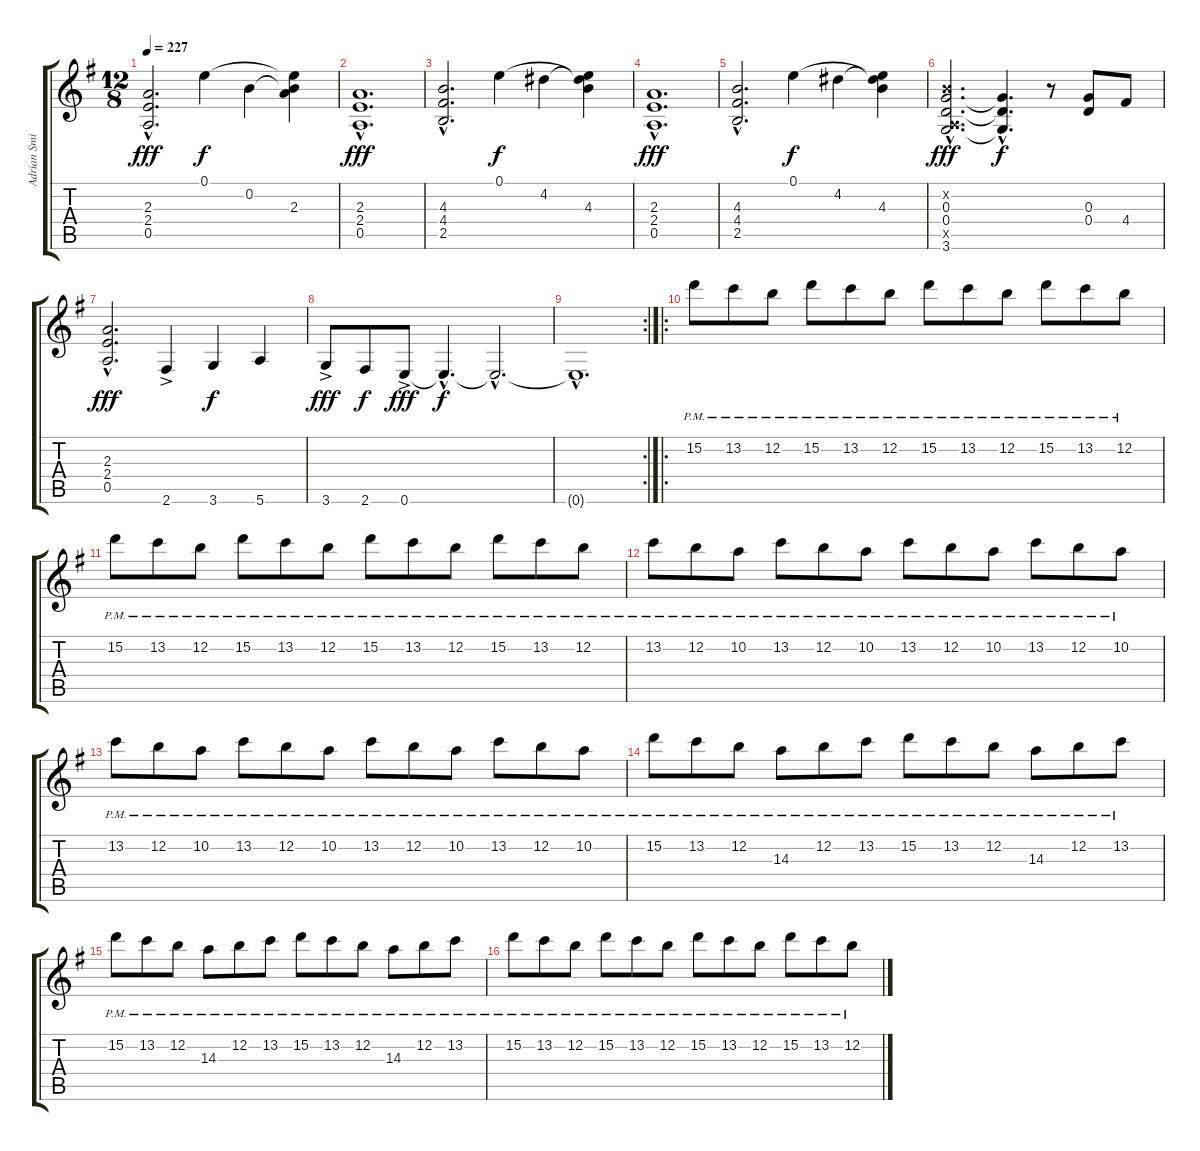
\track ("Adrian Smith" "Adrian Smi") {instrument distortionguitar}
\staff {score tabs}
\tuning (E4 B3 G3 D3 A2 E2) {hide}
\ts (12 8)
\tempo 227
\clef g2
\ks g
(2.3{hac} 2.4{hac} 0.5{hac}).2{d dy fff} 0.1.4{dy f} 0.2.4 (0.1{t} 0.2{t} 2.3).4 |
(2.3{hac} 2.4{hac} 0.5{hac}).1{d dy fff} |
(4.3{hac} 4.4{hac} 2.5{hac}).2{d} 0.1.4{dy f} 4.2.4 (0.1{t} 4.2{t} 4.3).4 |
(2.3{hac} 2.4{hac} 0.5{hac}).1{d dy fff} |
(4.3{hac} 4.4{hac} 2.5{hac}).2{d} 0.1.4{dy f} 4.2.4 (0.1{t} 4.2{t} 4.3).4 |
(0.2{hac x} 0.3{hac} 0.4{hac} 0.5{hac x} 3.6{hac}).2{d dy fff} (0.3{hac t} 0.4{hac t} 3.6{hac t}).4{d dy f} r.8 (0.3 0.4).8 4.4.8 |
(2.3{hac} 2.4{hac} 0.5{hac}).2{d dy fff} 2.6{ac}.4 3.6.4{dy f} 5.6.4 |
3.6{ac}.8{dy fff} 2.6.8{dy f} 0.6{ac}.8{dy fff} 0.6{hac t}.4{d dy f} 0.6{hac t}.2{d} |
\rc 2
0.6{hac t}.1{d} |
\ro
15.2{pm}.8 13.2{pm}.8 12.2{pm}.8 15.2{pm}.8 13.2{pm}.8 12.2{pm}.8 15.2{pm}.8 13.2{pm}.8 12.2{pm}.8 15.2{pm}.8 13.2{pm}.8 12.2{pm}.8 |
15.2{pm}.8 13.2{pm}.8 12.2{pm}.8 15.2{pm}.8 13.2{pm}.8 12.2{pm}.8 15.2{pm}.8 13.2{pm}.8 12.2{pm}.8 15.2{pm}.8 13.2{pm}.8 12.2{pm}.8 |
13.2{pm}.8 12.2{pm}.8 10.2{pm}.8 13.2{pm}.8 12.2{pm}.8 10.2{pm}.8 13.2{pm}.8 12.2{pm}.8 10.2{pm}.8 13.2{pm}.8 12.2{pm}.8 10.2{pm}.8 |
13.2{pm}.8 12.2{pm}.8 10.2{pm}.8 13.2{pm}.8 12.2{pm}.8 10.2{pm}.8 13.2{pm}.8 12.2{pm}.8 10.2{pm}.8 13.2{pm}.8 12.2{pm}.8 10.2{pm}.8 |
15.2{pm}.8 13.2{pm}.8 12.2{pm}.8 14.3{pm}.8 12.2{pm}.8 13.2{pm}.8 15.2{pm}.8 13.2{pm}.8 12.2{pm}.8 14.3{pm}.8 12.2{pm}.8 13.2{pm}.8 |
15.2{pm}.8 13.2{pm}.8 12.2{pm}.8 14.3{pm}.8 12.2{pm}.8 13.2{pm}.8 15.2{pm}.8 13.2{pm}.8 12.2{pm}.8 14.3{pm}.8 12.2{pm}.8 13.2{pm}.8 |
15.2{pm}.8 13.2{pm}.8 12.2{pm}.8 15.2{pm}.8 13.2{pm}.8 12.2{pm}.8 15.2{pm}.8 13.2{pm}.8 12.2{pm}.8 15.2{pm}.8 13.2{pm}.8 12.2{pm}.8
